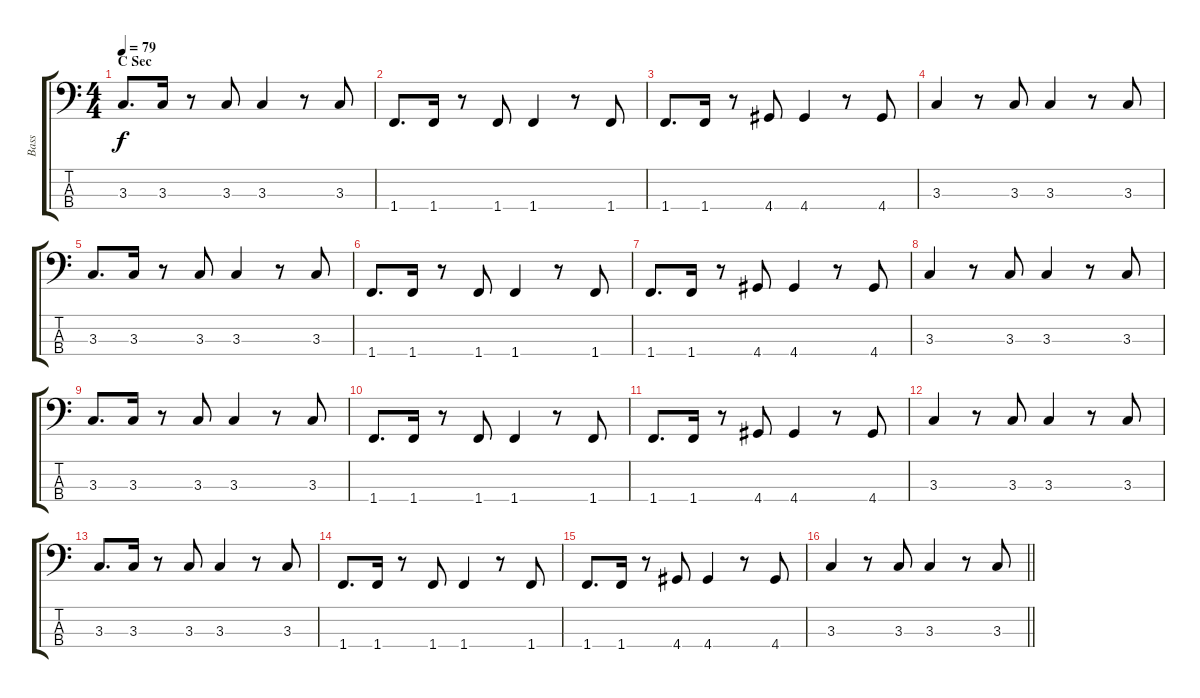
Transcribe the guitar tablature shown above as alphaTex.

\track ("Bass" "Bass") {instrument electricbassfinger}
\staff {score tabs}
\tuning (G2 D2 A1 E1) {hide}
\ts (4 4)
\section ("" "C Sec")
\tempo 79
\clef f4
\ks c
3.3.8{d dy f} 3.3.16 r.8 3.3.8 3.3.4 r.8 3.3.8 |
1.4.8{d} 1.4.16 r.8 1.4.8 1.4.4 r.8 1.4.8 |
1.4.8{d} 1.4.16 r.8 4.4.8 4.4.4 r.8 4.4.8 |
3.3.4 r.8 3.3.8 3.3.4 r.8 3.3.8 |
3.3.8{d} 3.3.16 r.8 3.3.8 3.3.4 r.8 3.3.8 |
1.4.8{d} 1.4.16 r.8 1.4.8 1.4.4 r.8 1.4.8 |
1.4.8{d} 1.4.16 r.8 4.4.8 4.4.4 r.8 4.4.8 |
3.3.4 r.8 3.3.8 3.3.4 r.8 3.3.8 |
3.3.8{d} 3.3.16 r.8 3.3.8 3.3.4 r.8 3.3.8 |
1.4.8{d} 1.4.16 r.8 1.4.8 1.4.4 r.8 1.4.8 |
1.4.8{d} 1.4.16 r.8 4.4.8 4.4.4 r.8 4.4.8 |
3.3.4 r.8 3.3.8 3.3.4 r.8 3.3.8 |
3.3.8{d} 3.3.16 r.8 3.3.8 3.3.4 r.8 3.3.8 |
1.4.8{d} 1.4.16 r.8 1.4.8 1.4.4 r.8 1.4.8 |
1.4.8{d} 1.4.16 r.8 4.4.8 4.4.4 r.8 4.4.8 |
\barLineRight lightlight
3.3.4 r.8 3.3.8 3.3.4 r.8 3.3.8
